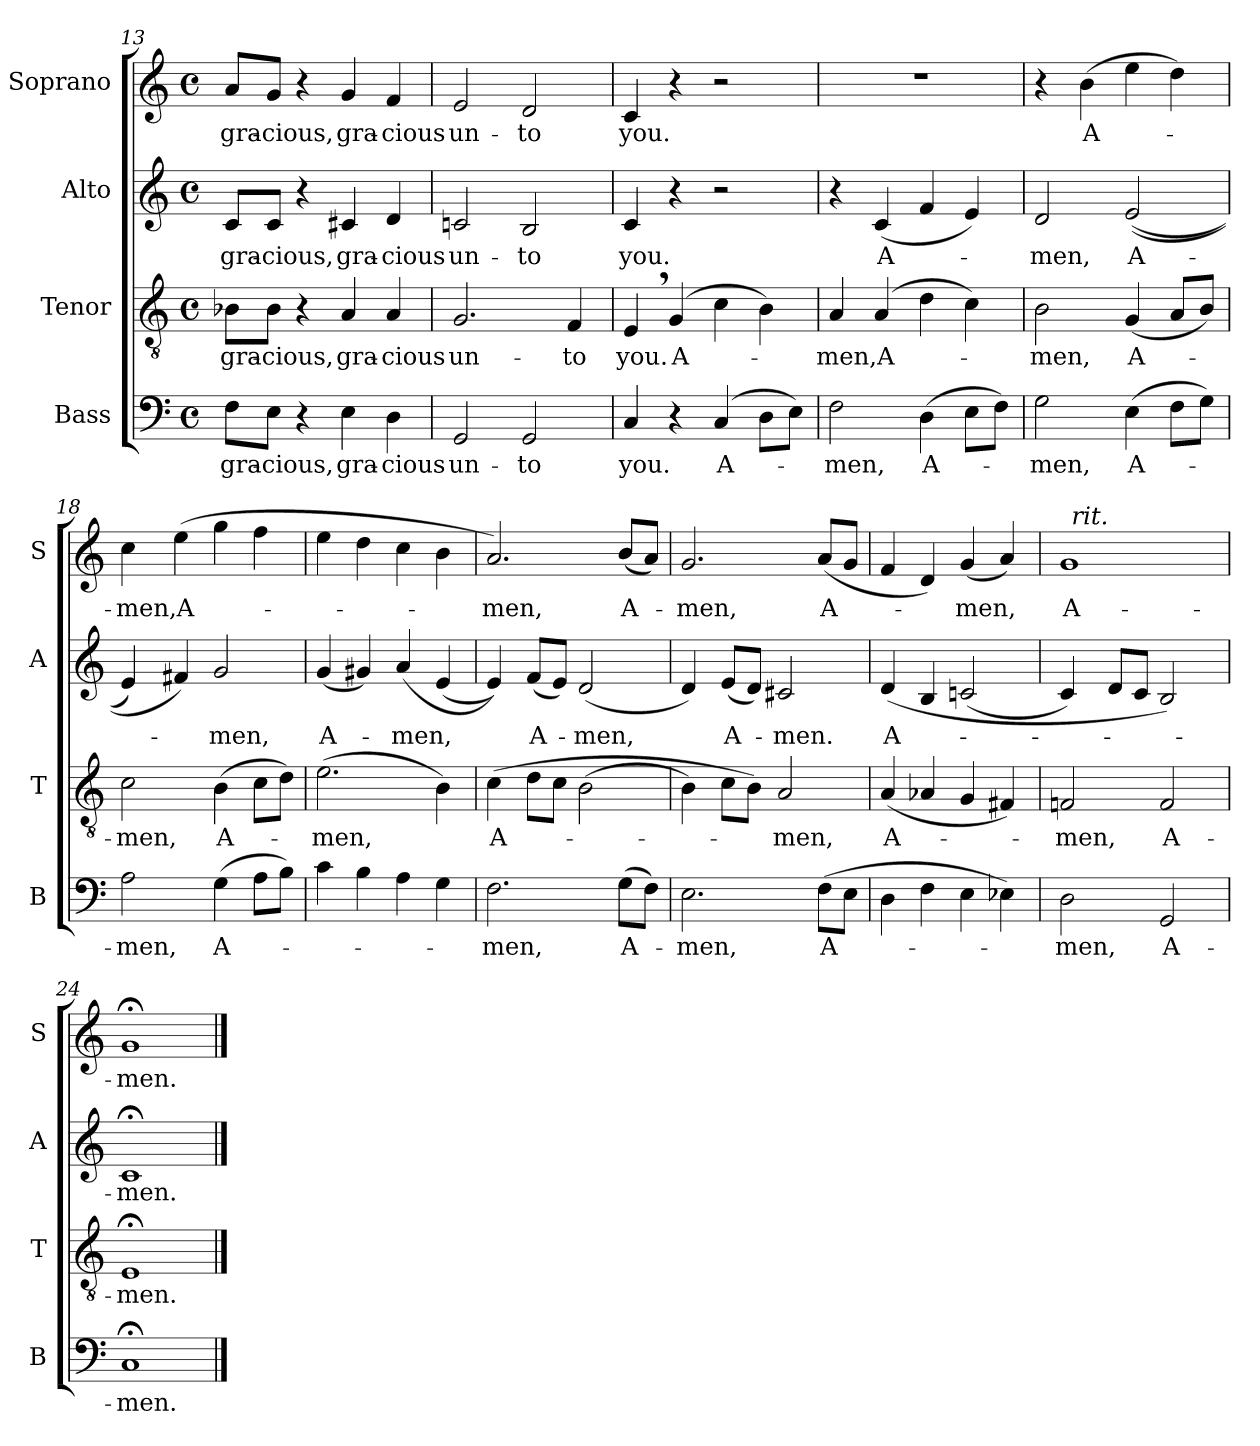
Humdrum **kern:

**kern	**text	**kern	**text	**kern	**text	**kern	**text
*part4	*part4	*part3	*part3	*part2	*part2	*part1	*part1
*staff4	*staff4	*staff3	*staff3	*staff2	*staff2	*staff1	*staff1
*I"Bass	*	*I"Tenor	*	*I"Alto	*	*I"Soprano	*
*I'B	*	*I'T	*	*I'A	*	*I'S	*
*clefF4	*	*clefGv2	*	*clefG2	*	*clefG2	*
*k[]	*	*k[]	*	*k[]	*	*k[]	*
*C:	*	*C:	*	*C:	*	*C:	*
*M4/4	*	*M4/4	*	*M4/4	*	*M4/4	*
*met(c)	*	*met(c)	*	*met(c)	*	*met(c)	*
=13	=13	=13	=13	=13	=13	=13	=13
8F\L	gra-	8B-X\L	gra-	8c/L	gra-	8a/L	gra-
8E\J	-cious,	8B-\J	-cious,	8c/J	-cious,	8g/J	-cious,
4r	.	4r	.	4r	.	4r	.
4E\	gra-	4A/	gra-	4c#X/	gra-	4g/	gra-
4D\	-cious	4A/	-cious	4d/	-cious	4f/	-cious
=14	=14	=14	=14	=14	=14	=14	=14
2GG/	un-	2.G/	un-	2cn/	un-	2e/	un-
2GG/	-to	.	.	2B/	-to	2d/	-to
.	.	4F/	-to	.	.	.	.
!!LO:LB:g=z
=15	=15	=15	=15	=15	=15	=15	=15
4C/	you.	4E,>/	you.	4c/	you.	4c/	you.
4r	.	(4G/	A-	4r	.	4r	.
(4C/	A-	4c\	.	2r	.	2r	.
8D\L	.	4B\)	.	.	.	.	.
8E\J)	.	.	.	.	.	.	.
=16	=16	=16	=16	=16	=16	=16	=16
2F\	-men,	4A/	-men,	4r	.	1r	.
.	.	(4A/	A-	(4c/	A-	.	.
(4D\	A-	4d\	.	4f/	.	.	.
8E\L	.	4c\)	.	4e/)	.	.	.
8F\J)	.	.	.	.	.	.	.
=17	=17	=17	=17	=17	=17	=17	=17
2G\	-men,	2B\	-men,	2d/	-men,	4r	.
.	.	.	.	.	.	(4b\	A-
(4E\	A-	(4G/	A-	((2e/	A-	4ee\	.
8F\L	.	8A/L	.	.	.	4dd\)	.
8G\J)	.	8B/J)	.	.	.	.	.
=18	=18	=18	=18	=18	=18	=18	=18
2A\	-men,	2c\	-men,	4e/)	.	4cc\	-men,
.	.	.	.	4f#X/)	.	(4ee\	A-
(4G\	A-	(4B\	A-	2g/	-men,	4gg\	.
8A\L	.	8c\L	.	.	.	4ff\	.
8B\J)	.	8d\J)	.	.	.	.	.
=19	=19	=19	=19	=19	=19	=19	=19
4c\	.	(2.e\	-men,	(4g/	A-	4ee\	.
4B\	.	.	.	4g#X/)	.	4dd\	.
4A\	.	.	.	(4a/	-men,	4cc\	.
4G\	.	4B\)	.	(4e/	.	4b\	.
!!LO:LB:g=z
=20	=20	=20	=20	=20	=20	=20	=20
2.F\	-men,	(4c\	A-	4e/))	.	2.a/)	-men,
.	.	8d\L	.	(8f/L	A-	.	.
.	.	8c\J	.	8e/J)	.	.	.
.	.	(2B\	.	(2d/	-men,	.	.
(8G\L	A-	.	.	.	.	(8b/L	A-
8F\J)	.	.	.	.	.	8a/J)	.
=21	=21	=21	=21	=21	=21	=21	=21
2.E\	-men,	4B\)	.	4d/)	.	2.g/	-men,
.	.	8c\L	.	(8e/L	A-	.	.
.	.	8B\J)	.	8d/J)	.	.	.
.	.	2A/	-men,	2c#X/	-men.	.	.
(8F\L	A-	.	.	.	.	(8a/L	A-
8E\J	.	.	.	.	.	8g/J	.
=22	=22	=22	=22	=22	=22	=22	=22
4D\	.	(4A/	A-	(4d/	A-	4f/	.
4F\	.	4A-X/	.	4B/	.	4d/)	.
4E\	.	4G/	.	(2cn/	.	(4g/	-men,
4E-X\)	.	4F#X/)	.	.	.	4a/)	.
=23	=23	=23	=23	=23	=23	=23	=23
*	*	*	*	*	*	*^	*
2D\	-men,	2Fn/	-men,	4c/)	.	1g	32ryy	A-
!	!	!	!	!	!	!	!LO:TX:a:i:t=rit.	!
.	.	.	.	.	.	.	2ryy	.
.	.	.	.	8d/L	.	.	.	.
.	.	.	.	8c/J	.	.	.	.
2GG/	A-	2F/	A-	2B/)	.	.	.	.
.	.	.	.	.	.	.	4...ryy	.
*	*	*	*	*	*	*v	*v	*
=24	=24	=24	=24	=24	=24	=24	=24
1C;<	-men.	1E;<	-men.	1c;<	-men.	1g;<	-men.
==	==	==	==	==	==	==	==
*-	*-	*-	*-	*-	*-	*-	*-
